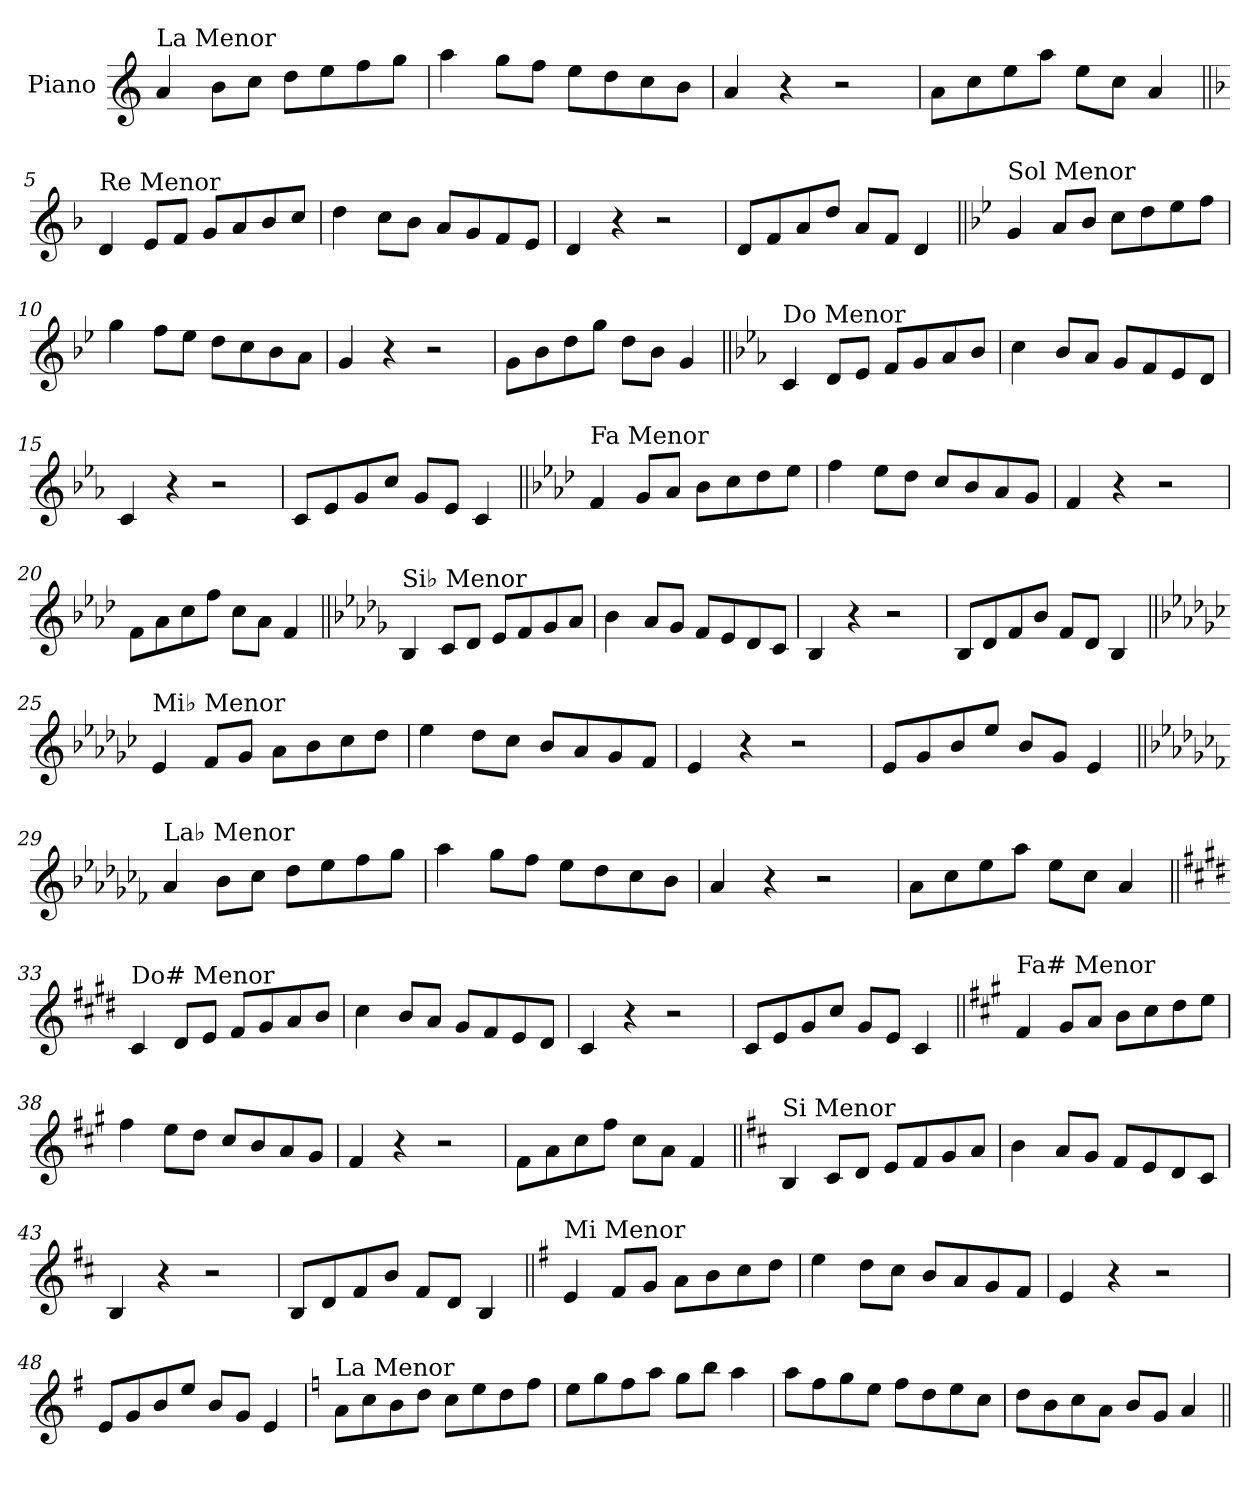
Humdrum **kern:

**kern
*part1
*staff1
*I"Piano
*I'Pno.
*clefG2
*k[]
=1
!LO:TX:a:t=La Menor
4a/
8b\L
8cc\J
8dd\L
8ee\
8ff\
8gg\J
=2
4aa\
8gg\L
8ff\J
8ee\L
8dd\
8cc\
8b\J
=3
4a/
4r
2r
=4
8a\L
8cc\
8ee\
8aa\J
8ee\L
8cc\J
4a/
!!LO:LB:g=z
=5||
*k[b-]
!LO:TX:a:t=Re Menor
4d/
8e/L
8f/J
8g/L
8a/
8b-/
8cc/J
=6
4dd\
8cc\L
8b-\J
8a/L
8g/
8f/
8e/J
=7
4d/
4r
2r
=8
8d/L
8f/
8a/
8dd/J
8a/L
8f/J
4d/
!!LO:LB:g=z
=9||
*k[b-e-]
!LO:TX:a:t=Sol Menor
4g/
8a/L
8b-/J
8cc\L
8dd\
8ee-\
8ff\J
=10
4gg\
8ff\L
8ee-\J
8dd\L
8cc\
8b-\
8a\J
=11
4g/
4r
2r
=12
8g\L
8b-\
8dd\
8gg\J
8dd\L
8b-\J
4g/
!!LO:LB:g=z
=13||
*k[b-e-a-]
!LO:TX:a:t=Do Menor
4c/
8d/L
8e-/J
8f/L
8g/
8a-/
8b-/J
=14
4cc\
8b-/L
8a-/J
8g/L
8f/
8e-/
8d/J
=15
4c/
4r
2r
=16
8c/L
8e-/
8g/
8cc/J
8g/L
8e-/J
4c/
!!LO:LB:g=z
=17||
*k[b-e-a-d-]
!LO:TX:a:t=Fa Menor
4f/
8g/L
8a-/J
8b-\L
8cc\
8dd-\
8ee-\J
=18
4ff\
8ee-\L
8dd-\J
8cc/L
8b-/
8a-/
8g/J
=19
4f/
4r
2r
=20
8f\L
8a-\
8cc\
8ff\J
8cc\L
8a-\J
4f/
!!LO:LB:g=z
=21||
*k[b-e-a-d-g-]
!LO:TX:a:t=Si♭ Menor
4B-/
8c/L
8d-/J
8e-/L
8f/
8g-/
8a-/J
=22
4b-\
8a-/L
8g-/J
8f/L
8e-/
8d-/
8c/J
=23
4B-/
4r
2r
=24
8B-/L
8d-/
8f/
8b-/J
8f/L
8d-/J
4B-/
!!LO:LB:g=z
=25||
*k[b-e-a-d-g-c-]
!LO:TX:a:t=Mi♭ Menor
4e-/
8f/L
8g-/J
8a-\L
8b-\
8cc-\
8dd-\J
=26
4ee-\
8dd-\L
8cc-\J
8b-/L
8a-/
8g-/
8f/J
=27
4e-/
4r
2r
=28
8e-/L
8g-/
8b-/
8ee-/J
8b-/L
8g-/J
4e-/
!!LO:LB:g=z
=29||
*k[b-e-a-d-g-c-f-]
!LO:TX:a:t=La♭ Menor
4a-/
8b-\L
8cc-\J
8dd-\L
8ee-\
8ff-\
8gg-\J
=30
4aa-\
8gg-\L
8ff-\J
8ee-\L
8dd-\
8cc-\
8b-\J
=31
4a-/
4r
2r
=32
8a-\L
8cc-\
8ee-\
8aa-\J
8ee-\L
8cc-\J
4a-/
!!LO:LB:g=z
=33||
*k[f#c#g#d#]
!LO:TX:a:t=Do# Menor
4c#/
8d#/L
8e/J
8f#/L
8g#/
8a/
8b/J
=34
4cc#\
8b/L
8a/J
8g#/L
8f#/
8e/
8d#/J
=35
4c#/
4r
2r
=36
8c#/L
8e/
8g#/
8cc#/J
8g#/L
8e/J
4c#/
!!LO:LB:g=z
=37||
*k[f#c#g#]
!LO:TX:a:t=Fa# Menor
4f#/
8g#/L
8a/J
8b\L
8cc#\
8dd\
8ee\J
=38
4ff#\
8ee\L
8dd\J
8cc#/L
8b/
8a/
8g#/J
=39
4f#/
4r
2r
=40
8f#\L
8a\
8cc#\
8ff#\J
8cc#\L
8a\J
4f#/
!!LO:LB:g=z
=41||
*k[f#c#]
!LO:TX:a:t=Si Menor
4B/
8c#/L
8d/J
8e/L
8f#/
8g/
8a/J
=42
4b\
8a/L
8g/J
8f#/L
8e/
8d/
8c#/J
=43
4B/
4r
2r
=44
8B/L
8d/
8f#/
8b/J
8f#/L
8d/J
4B/
!!LO:LB:g=z
=45||
*k[f#]
!LO:TX:a:t=Mi Menor
4e/
8f#/L
8g/J
8a\L
8b\
8cc\
8dd\J
=46
4ee\
8dd\L
8cc\J
8b/L
8a/
8g/
8f#/J
=47
4e/
4r
2r
=48
8e/L
8g/
8b/
8ee/J
8b/L
8g/J
4e/
!!LO:PB:g=z
=49
*k[]
!LO:TX:a:t=La Menor
8a\L
8cc\
8b\
8dd\J
8cc\L
8ee\
8dd\
8ff\J
=50
8ee\L
8gg\
8ff\
8aa\J
8gg\L
8bb\J
4aa\
=51
8aa\L
8ff\
8gg\
8ee\J
8ff\L
8dd\
8ee\
8cc\J
=52
8dd\L
8b\
8cc\
8a\J
8b/L
8g/J
4a/
=||
*-
